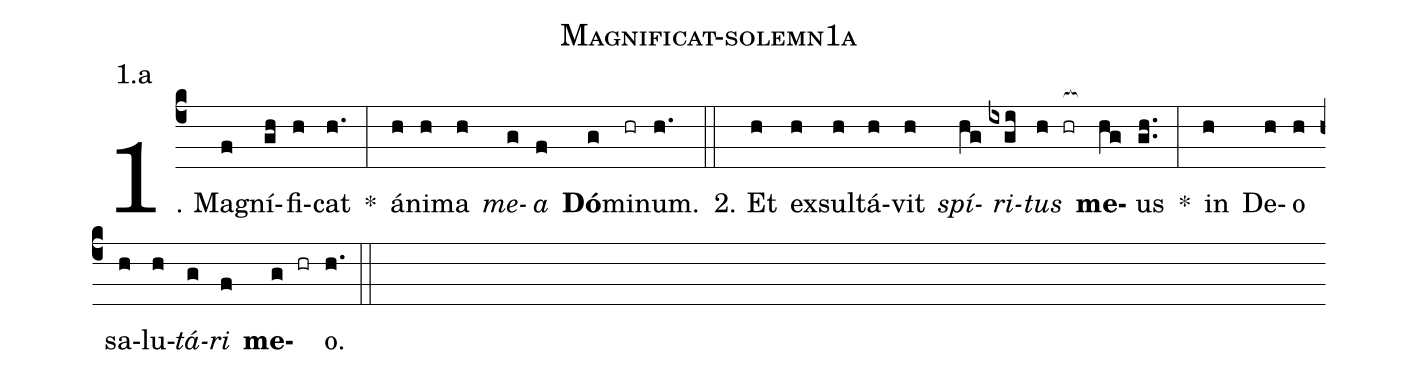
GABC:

name: Magnificat-solemn1a;
annotation: 1.a;
%%
(c4)1. Ma(f)gní(gh)fi(h)cat(h.) *(:) á(h)ni(h)ma(h) <i>me</i>(g)<i>a</i>(f) <b>Dó</b>(g)mi(hr)num.(h.) (::)
2. Et(h) ex(h)sul(h)tá(h)vit(h) <i>spí</i>(hg)<i>ri</i>(ixgi)<i>tus</i>(h hr[ocb:1{]) <b>me</b>(hg[ocb:0}])us(gh..) *(:) in(h) De(h)o(h) sa(h)lu(h)<i>tá</i>(g)<i>ri</i>(f) <b>me</b>(g hr)o.(h.) (::)
